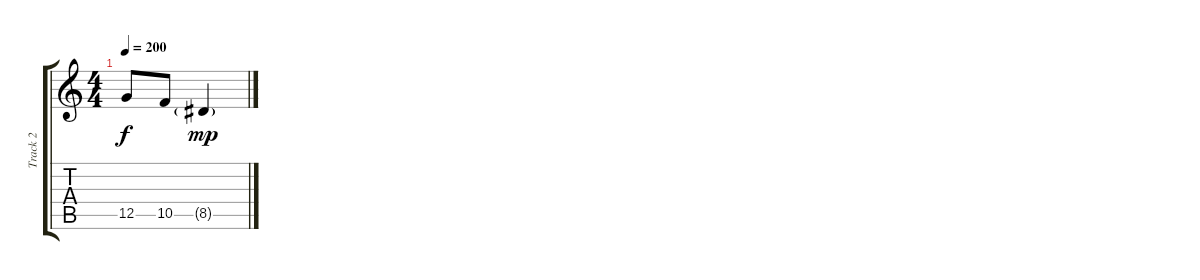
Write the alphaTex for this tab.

\track ("Track 2" "Track 2") {instrument distortionguitar}
\staff {score tabs}
\tuning (D4 A3 F3 C3 G2 C2) {hide}
\ts (4 4)
\tempo 200
\clef g2
\ks c
12.5.8{dy f} 10.5.8 8.5{g}.4{dy mp}
